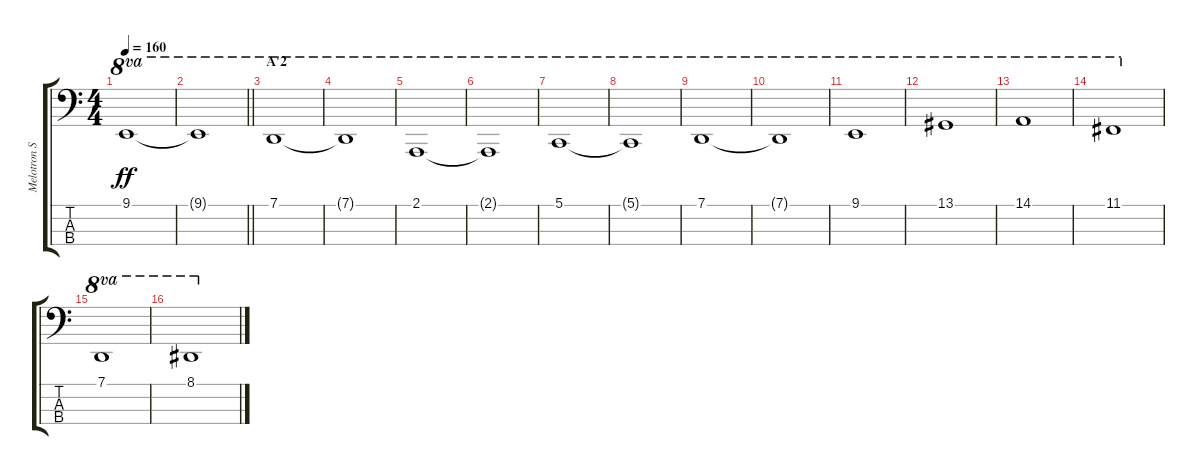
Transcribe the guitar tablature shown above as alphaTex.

\track ("Melotron Strings I" "Melotron S") {instrument stringensemble1}
\staff {score tabs}
\tuning (G2 D2 A1 E1) {hide}
\ts (4 4)
\tempo 160
\clef f4
\ks c
9.1.1{ot 8va dy ff} |
\barLineRight lightlight
9.1{t}.1{ot 8va} |
\section ("" "A'2")
7.1.1{ot 8va} |
7.1{t}.1{ot 8va} |
2.1.1{ot 8va} |
2.1{t}.1{ot 8va} |
5.1.1{ot 8va} |
5.1{t}.1{ot 8va} |
7.1.1{ot 8va} |
7.1{t}.1{ot 8va} |
9.1.1{ot 8va} |
13.1.1{ot 8va} |
14.1.1{ot 8va} |
11.1.1{ot 8va} |
7.1.1{ot 8va} |
8.1.1{ot 8va}
